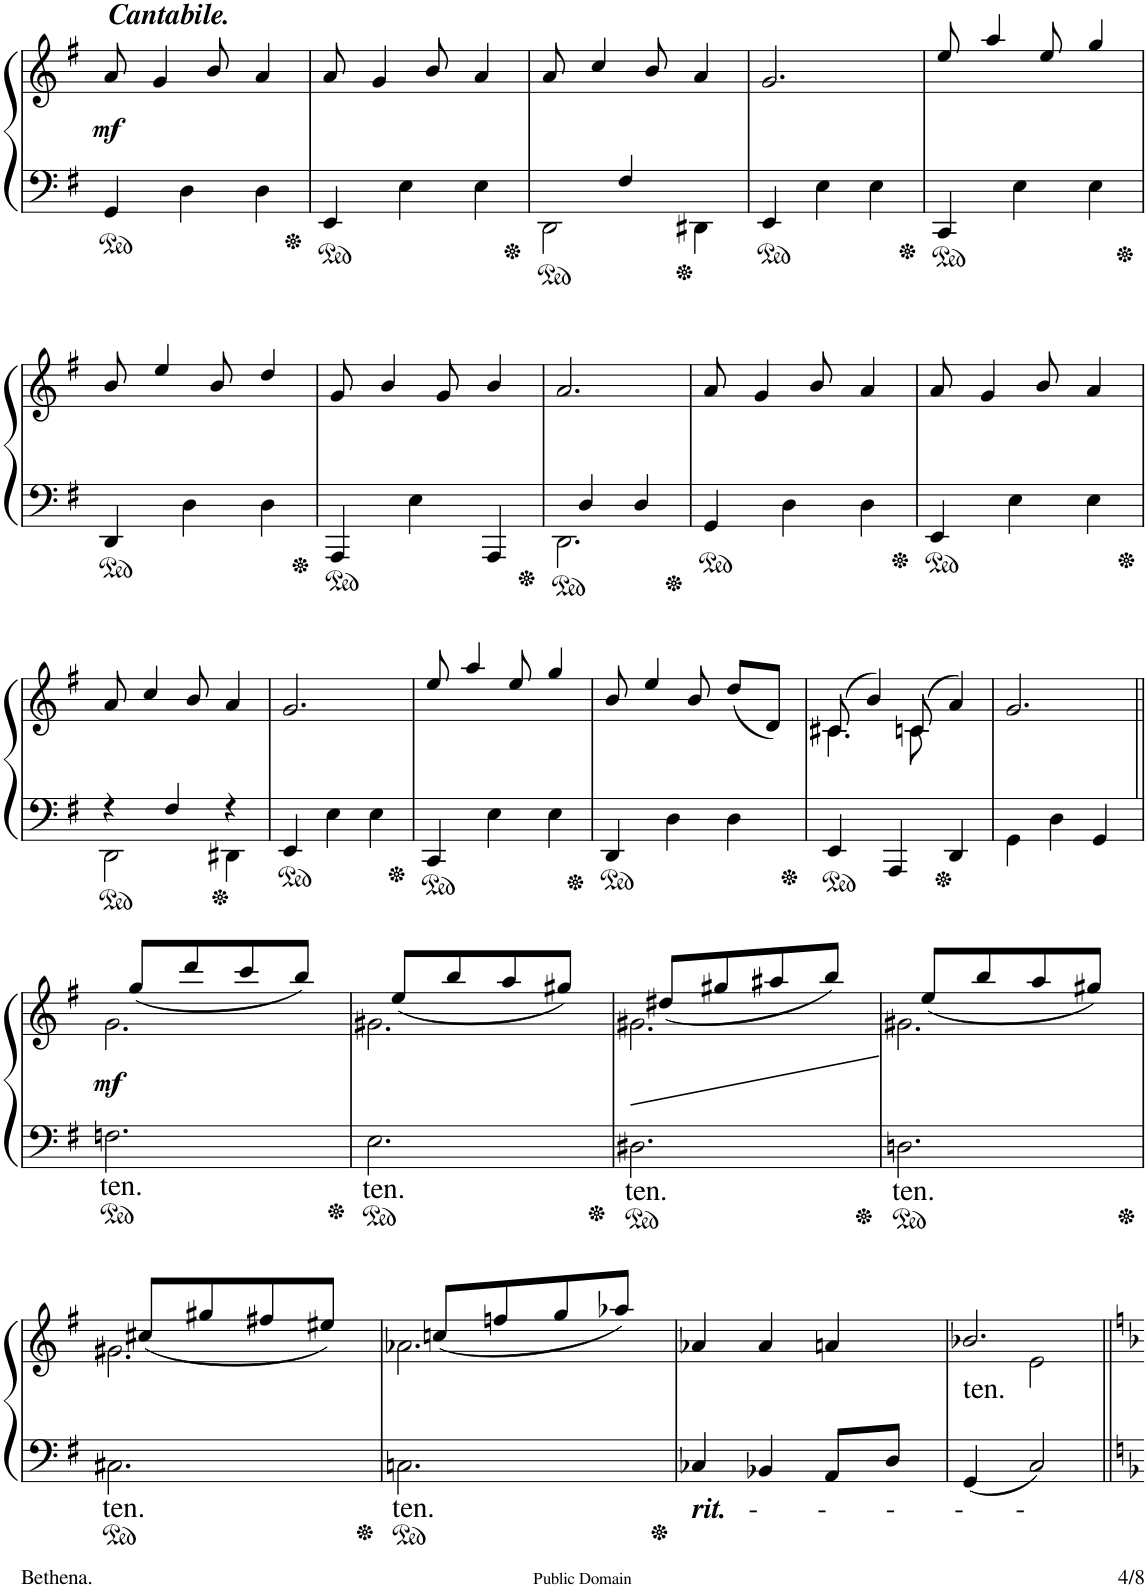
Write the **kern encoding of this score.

**kern	**kern	**dynam
*part1	*part1	*part1
*staff2	*staff1	*staff1/2
*I"Piano	*	*
*I'Pno.	*	*
!!LO:PB:g=z
*clefF4	*clefG2	*
*k[f#]	*k[f#]	*
*G:	*G:	*
*M3/4	*M3/4	*
=53	=53	=53
!	!LO:TX:a:Bi:t=Cantabile.	!
!	!	!LO:DY:b
4GG/	8a/	mf
.	4g/	.
4D\	.	.
.	8b/	.
4D\	4a/	.
=54	=54	=54
4EE/	8a/	.
.	4g/	.
4E\	.	.
.	8b/	.
4E\	4a/	.
=55	=55	=55
*^	*	*
2DD\	4ryy	8a/	.
.	.	4cc/	.
.	4F#/	.	.
.	.	8b/	.
4DD#X\	4ryy	4a/	.
*v	*v	*	*
=56	=56	=56
4EE/	2.g/	.
4E\	.	.
4E\	.	.
=57	=57	=57
4CC/	8ee/	.
.	4aa/	.
4E\	.	.
.	8ee/	.
4E\	4gg/	.
!!LO:LB:g=z
=58	=58	=58
4DD/	8b/	.
.	4ee/	.
4D\	.	.
.	8b/	.
4D\	4dd/	.
=59	=59	=59
4AAA/	8g/	.
.	4b/	.
4E\	.	.
.	8g/	.
4AAA/	4b/	.
=60	=60	=60
*^	*	*
2.DD\	4ryy	2.a/	.
.	4D/	.	.
.	4D/	.	.
*v	*v	*	*
=61	=61	=61
4GG/	8a/	.
.	4g/	.
4D\	.	.
.	8b/	.
4D\	4a/	.
=62	=62	=62
4EE/	8a/	.
.	4g/	.
4E\	.	.
.	8b/	.
4E\	4a/	.
!!LO:LB:g=z
=63	=63	=63
*^	*	*
4r	2DD\	8a/	.
.	.	4cc/	.
4F#/	.	.	.
.	.	8b/	.
4r	4DD#X\	4a/	.
*v	*v	*	*
=64	=64	=64
4EE/	2.g/	.
4E\	.	.
4E\	.	.
=65	=65	=65
4CC/	8ee/	.
.	4aa/	.
4E\	.	.
.	8ee/	.
4E\	4gg/	.
=66	=66	=66
4DD/	8b/	.
.	4ee/	.
4D\	.	.
.	8b/	.
4D\	(8dd/L	.
.	8d/J)	.
=67	=67	=67
*	*^	*
!	!LO:N:head=solid	!LO:N:head=solid	!
4EE/	(8c#X/	4.c#\	.
.	4b/)	.	.
4AAA/	.	.	.
.	(8cn/	8c\	.
4DD/	4a/)	4ryy	.
*	*v	*v	*
=68	=68	=68
4GG\	2.g/	.
4D\	.	.
4GG/	.	.
!!LO:LB:g=z
=69||	=69||	=69||
*	*^	*
!LO:TX:b:t=ten.	!	!	!
!	!	!	!LO:DY:b
2.Fn\	2.g\	4ryy	mf
.	.	(8gg/L	.
.	.	8ddd/	.
.	.	8ccc/	.
.	.	8bb/J)	.
=70	=70	=70	=70
!LO:TX:b:t=ten.	!	!	!
2.E\	2.g#X\	4ryy	.
.	.	(8ee/L	.
.	.	8bb/	.
.	.	8aa/	.
.	.	8gg#X/J)	.
=71	=71	=71	=71
*ped	*	*	*
!LO:TX:b:t=ten.	!	!	!
2.D#X\	2.g#X\	4ryy	.
.	.	(8dd#X/L	.
.	.	8gg#X/	.
.	.	8aa#X/	.
.	.	8bb/J)	.
=72	=72	=72	=72
!LO:TX:b:t=ten.	!	!	!
2.Dn\	2.g#X\	4ryy	.
.	.	(8ee/L	.
.	.	8bb/	.
.	.	8aa/	.
.	.	8gg#X/J)	.
!!LO:LB:g=z	!!
=73	=73	=73	=73
*	*Xped	*	*
!LO:TX:b:t=ten.	!	!	!
2.C#X\	2.g#X\	4ryy	.
.	.	(8cc#X/L	.
.	.	8gg#X/	.
.	.	8ff#X/	.
.	.	8ee#X/J)	.
=74	=74	=74	=74
!LO:TX:b:t=ten.	!	!	!
2.Cn\	2.a-X\	4ryy	.
.	.	(8ccn/L	.
.	.	8ffn/	.
.	.	8gg/	.
.	.	8aa-X/J)	.
=75	=75	=75	=75
!LO:TX:b:Bi:t=rit.	!	!	!
!LO:TX:b:t=-        -        -        -       -	!	!	!
*	*v	*v	*
4C-X/	4a-X/	.
4BB-X/	4a-/	.
8AA/L	4an/	.
8D/J	.	.
=76	=76	=76
*	*^	*
!	!LO:TX:b:t=ten.	!	!
4GG/	2.b-X/	4ryy	.
2C/	.	2e\	.
*	*v	*v	*
=||	=||	=||
*-	*-	*-
